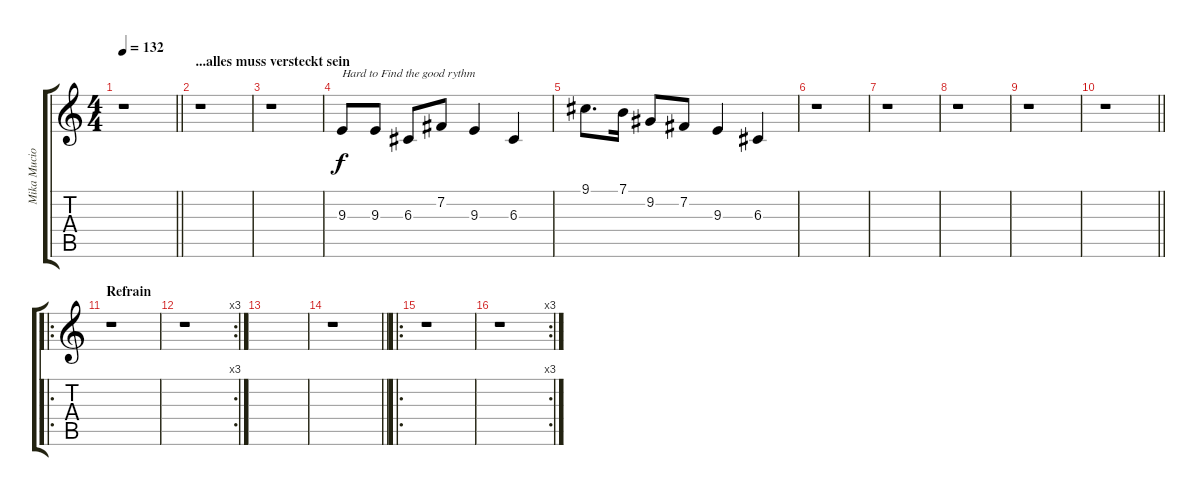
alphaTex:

\track ("Mika Muciol - Kid's voice" "Mika Mucio") {instrument oboe}
\staff {score tabs}
\tuning (E4 B3 G3 D3 A2 E2) {hide}
\ts (4 4)
\tempo 132
\clef g2
\barLineRight lightlight
\ks c
r.1{dy f} |
\section ("" "...alles muss versteckt sein")
r.1 |
r.1 |
9.3.8{txt "Hard to Find the good rythm"} 9.3.8 6.3.8 7.2.8 9.3.4 6.3.4 |
9.1.8{d} 7.1.16 9.2.8 7.2.8 9.3.4 6.3.4 |
r.1 |
r.1 |
r.1 |
r.1 |
\barLineRight lightlight
r.1 |
\ro
\section ("" "Refrain")
r.1 |
\rc 3
r.1 |
|
\barLineRight lightlight
r.1 |
\ro
r.1 |
\rc 3
r.1
